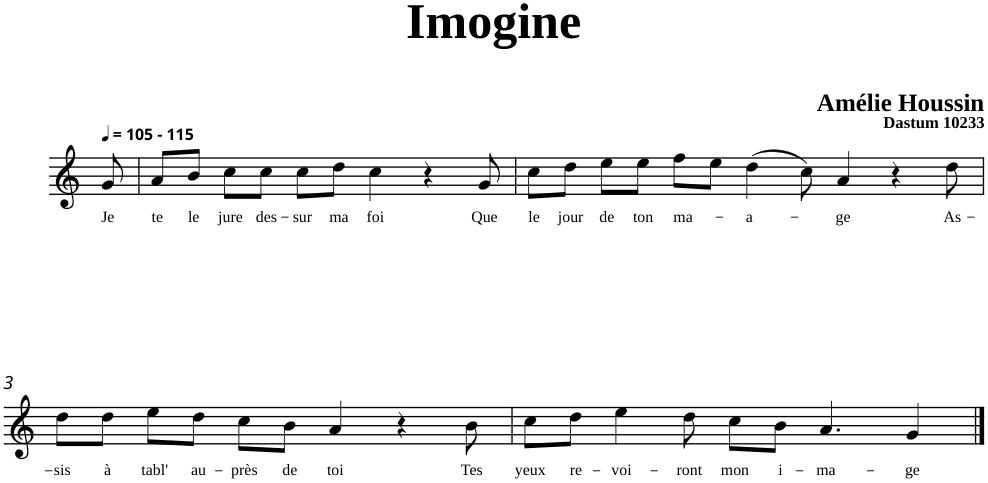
**kern	**text
*part1	*part1
*staff1	*staff1
*clefG2	*
*k[]	*
=	=
!LO:TX:a:B:t=- 115	!
!	!LO:LY:b
8g/	Je
=1	=1
!	!LO:LY:b
8a/L	te
!	!LO:LY:b
8b/J	le
!	!LO:LY:b
8cc\L	jure
!	!LO:LY:b
8cc\J	des-
!	!LO:LY:b
8cc\L	-sur
!	!LO:LY:b
8dd\J	ma
!	!LO:LY:b
4cc\	foi
4r	.
!	!LO:LY:b
8g/	Que
=2	=2
!	!LO:LY:b
8cc\L	le
!	!LO:LY:b
8dd\J	jour
!	!LO:LY:b
8ee\L	de
!	!LO:LY:b
8ee\J	ton
!	!LO:LY:b
8ff\L	ma-
8ee\J	.
!	!LO:LY:b
(>4dd\	-a-
8cc\)	.
!	!LO:LY:b
4a/	-ge
4r	.
!	!LO:LY:b
8dd\	As-
!!LO:LB:g=z
=3	=3
!	!LO:LY:b
8dd\L	-sis
!	!LO:LY:b
8dd\J	à
!	!LO:LY:b
8ee\L	tabl'
!	!LO:LY:b
8dd\J	au-
!	!LO:LY:b
8cc\L	-près
!	!LO:LY:b
8b\J	de
!	!LO:LY:b
4a/	toi
4r	.
!	!LO:LY:b
8b\	Tes
=4	=4
!	!LO:LY:b
8cc\L	yeux
!	!LO:LY:b
8dd\J	re-
!	!LO:LY:b
4ee\	-voi-
!	!LO:LY:b
8dd\	-ront
!	!LO:LY:b
8cc\L	mon
!	!LO:LY:b
8b\J	i-
!	!LO:LY:b
[8a/	-ma-
4ryy	.
!	!LO:LY:b
4g/	-ge
==5	==5
4a/]	.
=	=
*-	*-
